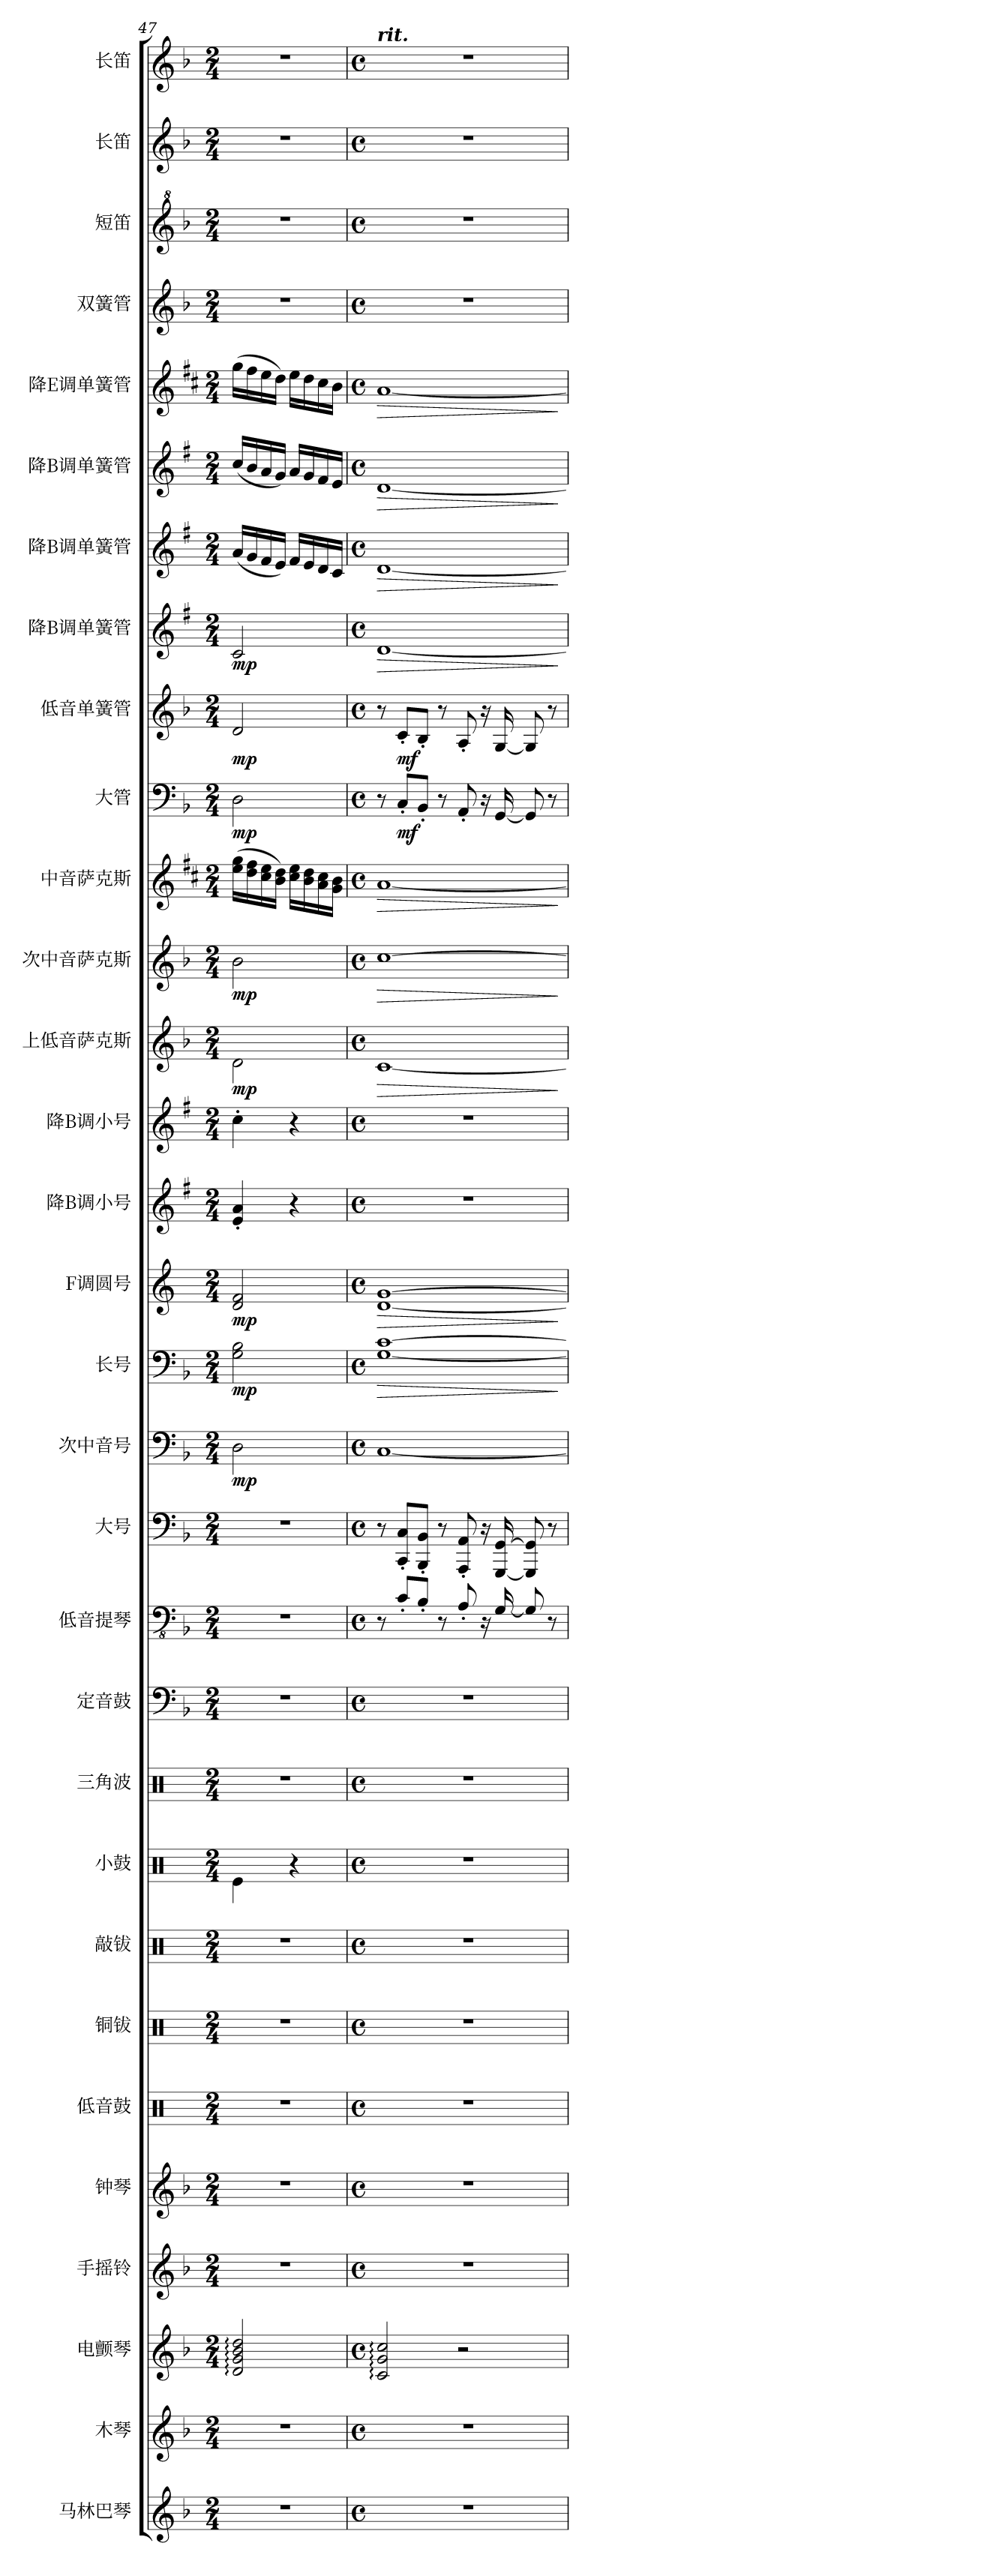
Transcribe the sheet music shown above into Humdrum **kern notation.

**kern	**kern	**kern	**kern	**kern	**kern	**kern	**kern	**kern	**kern	**kern	**kern	**dynam	**kern	**dynam	**kern	**dynam	**kern	**dynam	**kern	**dynam	**kern	**kern	**kern	**dynam	**kern	**dynam	**kern	**dynam	**kern	**dynam	**kern	**dynam	**kern	**dynam	**kern	**dynam	**kern	**dynam	**kern	**dynam	**kern	**kern	**kern	**kern
*part31	*part30	*part29	*part28	*part27	*part26	*part25	*part24	*part23	*part22	*part21	*part20	*part20	*part19	*part19	*part18	*part18	*part17	*part17	*part16	*part16	*part15	*part14	*part13	*part13	*part12	*part12	*part11	*part11	*part10	*part10	*part9	*part9	*part8	*part8	*part7	*part7	*part6	*part6	*part5	*part5	*part4	*part3	*part2	*part1
*staff31	*staff30	*staff29	*staff28	*staff27	*staff26	*staff25	*staff24	*staff23	*staff22	*staff21	*staff20	*staff20	*staff19	*staff19	*staff18	*staff18	*staff17	*staff17	*staff16	*staff16	*staff15	*staff14	*staff13	*staff13	*staff12	*staff12	*staff11	*staff11	*staff10	*staff10	*staff9	*staff9	*staff8	*staff8	*staff7	*staff7	*staff6	*staff6	*staff5	*staff5	*staff4	*staff3	*staff2	*staff1
*I"马林巴琴	*I"木琴	*I"电颤琴	*I"手摇铃	*I"钟琴	*I"低音鼓	*I"铜钹	*I"敲钹	*I"小鼓	*I"三角波	*I"定音鼓	*I"低音提琴	*	*I"大号	*	*I"次中音号	*	*I"长号	*	*I"F调圆号	*	*I"降B调小号	*I"降B调小号	*I"上低音萨克斯	*	*I"次中音萨克斯	*	*I"中音萨克斯	*	*I"大管	*	*I"低音单簧管	*	*I"降B调单簧管	*	*I"降B调单簧管	*	*I"降B调单簧管	*	*I"降E调单簧管	*	*I"双簧管	*I"短笛	*I"长笛	*I"长笛
*clefG2	*clefG2	*clefG2	*clefG2	*clefG2	*clefX	*clefX	*clefX	*clefX	*clefX	*clefF4	*clefFv4	*	*clefF4	*	*clefF4	*	*clefF4	*	*clefG2	*	*clefG2	*clefG2	*clefG2	*	*clefG2	*	*clefG2	*	*clefF4	*	*clefG2	*	*clefG2	*	*clefG2	*	*clefG2	*	*clefG2	*	*clefG2	*clefG^2	*clefG2	*clefG2
*	*ITrd-7c-12	*	*	*ITrd-14c-24	*	*	*	*	*	*	*ITrd7c12	*	*	*	*	*	*	*	*ITrd4c7	*	*ITrd1c2	*ITrd1c2	*ITrd12c21	*	*ITrd8c14	*	*ITrd5c9	*	*	*	*ITrd8c14	*	*ITrd1c2	*	*ITrd1c2	*	*ITrd1c2	*	*ITrd-2c-3	*	*	*ITrd-7c-12	*	*
*k[b-]	*k[b-]	*k[b-]	*k[b-]	*k[b-]	*k[]	*k[]	*k[]	*k[]	*k[]	*k[b-]	*k[b-]	*	*k[b-]	*	*k[b-]	*	*k[b-]	*	*k[b-]	*	*k[b-]	*k[b-]	*k[b-]	*	*k[b-]	*	*k[b-]	*	*k[b-]	*	*k[b-]	*	*k[b-]	*	*k[b-]	*	*k[b-]	*	*k[b-]	*	*k[b-]	*k[b-]	*k[b-]	*k[b-]
*M2/4	*M2/4	*M2/4	*M2/4	*M2/4	*M2/4	*M2/4	*M2/4	*M2/4	*M2/4	*M2/4	*M2/4	*	*M2/4	*	*M2/4	*	*M2/4	*	*M2/4	*	*M2/4	*M2/4	*M2/4	*	*M2/4	*	*M2/4	*	*M2/4	*	*M2/4	*	*M2/4	*	*M2/4	*	*M2/4	*	*M2/4	*	*M2/4	*M2/4	*M2/4	*M2/4
=47	=47	=47	=47	=47	=47	=47	=47	=47	=47	=47	=47	=47	=47	=47	=47	=47	=47	=47	=47	=47	=47	=47	=47	=47	=47	=47	=47	=47	=47	=47	=47	=47	=47	=47	=47	=47	=47	=47	=47	=47	=47	=47	=47	=47
!	!	!	!	!	!	!	!	!	!	!	!	!	!	!	!	!LO:DY:b	!	!LO:DY:b	!	!LO:DY:b	!	!	!	!LO:DY:b	!	!LO:DY:b	!	!	!	!LO:DY:b	!	!LO:DY:b	!	!LO:DY:b	!	!	!	!	!	!	!	!	!	!
2r	2r	2d/: 2g/: 2b-/: 2dd/:	2r	2r	2r	2r	2r	4Re\	2r	2r	2r	.	2r	.	2D\	mp	2G\ 2B-\	mp	2G/ 2B-/	mp	4d/' 4g/'	4b-'\	2D\	mp	2B-\	mp	(16g\ 16b-\LL	.	2D\	mp	2D/	mp	2B-/	mp	(16g/LL	.	(16b-/LL	.	(16bb-\LL	.	2r	2r	2r	2r
.	.	.	.	.	.	.	.	.	.	.	.	.	.	.	.	.	.	.	.	.	.	.	.	.	.	.	16f\ 16a\	.	.	.	.	.	.	.	16f/	.	16a/	.	16aa\	.	.	.	.	.
.	.	.	.	.	.	.	.	.	.	.	.	.	.	.	.	.	.	.	.	.	.	.	.	.	.	.	16e\ 16g\	.	.	.	.	.	.	.	16e/	.	16g/	.	16gg\	.	.	.	.	.
.	.	.	.	.	.	.	.	.	.	.	.	.	.	.	.	.	.	.	.	.	.	.	.	.	.	.	16d\ 16f\JJ)	.	.	.	.	.	.	.	16d/JJ)	.	16f/JJ)	.	16ff\JJ)	.	.	.	.	.
.	.	.	.	.	.	.	.	4r	.	.	.	.	.	.	.	.	.	.	.	.	4r	4r	.	.	.	.	16e\ 16g\LL	.	.	.	.	.	.	.	16e/LL	.	16g/LL	.	16gg\LL	.	.	.	.	.
.	.	.	.	.	.	.	.	.	.	.	.	.	.	.	.	.	.	.	.	.	.	.	.	.	.	.	16d\ 16f\	.	.	.	.	.	.	.	16d/	.	16f/	.	16ff\	.	.	.	.	.
.	.	.	.	.	.	.	.	.	.	.	.	.	.	.	.	.	.	.	.	.	.	.	.	.	.	.	16c\ 16e\	.	.	.	.	.	.	.	16c/	.	16e/	.	16ee\	.	.	.	.	.
.	.	.	.	.	.	.	.	.	.	.	.	.	.	.	.	.	.	.	.	.	.	.	.	.	.	.	16B-\ 16d\JJ	.	.	.	.	.	.	.	16B-/JJ	.	16d/JJ	.	16dd\JJ	.	.	.	.	.
!!LO:PB:g=z
=48	=48	=48	=48	=48	=48	=48	=48	=48	=48	=48	=48	=48	=48	=48	=48	=48	=48	=48	=48	=48	=48	=48	=48	=48	=48	=48	=48	=48	=48	=48	=48	=48	=48	=48	=48	=48	=48	=48	=48	=48	=48	=48	=48	=48
*M4/4	*M4/4	*M4/4	*M4/4	*M4/4	*M4/4	*M4/4	*M4/4	*M4/4	*M4/4	*M4/4	*M4/4	*	*M4/4	*	*M4/4	*	*M4/4	*	*M4/4	*	*M4/4	*M4/4	*M4/4	*	*M4/4	*	*M4/4	*	*M4/4	*	*M4/4	*	*M4/4	*	*M4/4	*	*M4/4	*	*M4/4	*	*M4/4	*M4/4	*M4/4	*M4/4
*met(c)	*met(c)	*met(c)	*met(c)	*met(c)	*met(c)	*met(c)	*met(c)	*met(c)	*met(c)	*met(c)	*met(c)	*	*met(c)	*	*met(c)	*	*met(c)	*	*met(c)	*	*met(c)	*met(c)	*met(c)	*	*met(c)	*	*met(c)	*	*met(c)	*	*met(c)	*	*met(c)	*	*met(c)	*	*met(c)	*	*met(c)	*	*met(c)	*met(c)	*met(c)	*met(c)
!	!	!	!	!	!	!	!	!	!	!	!	!	!	!	!	!	!	!	!	!	!	!	!	!	!	!	!	!	!	!	!	!	!	!	!	!	!	!	!	!	!	!	!	!LO:TX:a:Bi:t=rit.
!	!	!	!	!	!	!	!	!	!	!	!	!	!	!	!	!	!	!LO:HP:b	!	!LO:HP:b	!	!	!	!LO:HP:b	!	!LO:HP:b	!	!LO:HP:b	!	!	!	!	!	!LO:HP:b	!	!LO:HP:b	!	!LO:HP:b	!	!LO:HP:b	!	!	!	!
1r	1r	2c/: 2g/: 2cc/:	1r	1r	1r	1r	1r	1r	1r	1r	8r	.	8r	.	[1C	.	[1G [1c	>	[1G [1c	>	1r	1r	[1C	>	[1c	>	[1c	>	8r	.	8r	.	[1c	>	[1c	>	[1c	>	[1cc	>	1r	1r	1r	1r
!	!	!	!	!	!	!	!	!	!	!	!	!LO:DY:b	!	!	!	!	!	!	!	!	!	!	!	!	!	!	!	!	!	!	!	!	!	!	!	!	!	!	!	!	!	!	!	!
!	!	!	!	!	!	!	!	!	!	!	!	!LO:DY:n=1:b	!	!LO:DY:b	!	!	!	!	!	!	!	!	!	!	!	!	!	!	!	!	!	!	!	!	!	!	!	!	!	!	!	!	!	!
!	!	!	!	!	!	!	!	!	!	!	!	!	!	!LO:DY:n=1:b	!	!	!	!	!	!	!	!	!	!	!	!	!	!	!	!LO:DY:b	!	!LO:DY:b	!	!	!	!	!	!	!	!	!	!	!	!
.	.	.	.	.	.	.	.	.	.	.	8CC'/L	mp mf	8CC/' 8C/'L	mp mf	.	.	.	.	.	.	.	.	.	.	.	.	.	.	8C'/L	mf	8C'/L	mf	.	.	.	.	.	.	.	.	.	.	.	.
.	.	.	.	.	.	.	.	.	.	.	8BBB-'/J	.	8BBB-/' 8BB-/'J	.	.	.	.	.	.	.	.	.	.	.	.	.	.	.	8BB-'/J	.	8BB-'/J	.	.	.	.	.	.	.	.	.	.	.	.	.
.	.	.	.	.	.	.	.	.	.	.	8r	.	8r	.	.	.	.	.	.	.	.	.	.	.	.	.	.	.	8r	.	8r	.	.	.	.	.	.	.	.	.	.	.	.	.
.	.	2r	.	.	.	.	.	.	.	.	8AAA'/	.	8AAA/' 8AA/'	.	.	.	.	.	.	.	.	.	.	.	.	.	.	.	8AA'/	.	8AA'/	.	.	.	.	.	.	.	.	.	.	.	.	.
.	.	.	.	.	.	.	.	.	.	.	16r	.	16r	.	.	.	.	.	.	.	.	.	.	.	.	.	.	.	16r	.	16r	.	.	.	.	.	.	.	.	.	.	.	.	.
.	.	.	.	.	.	.	.	.	.	.	[16GGG/	.	[16GGG/ [16GG/	.	.	.	.	.	.	.	.	.	.	.	.	.	.	.	[16GG/	.	[16GG/	.	.	.	.	.	.	.	.	.	.	.	.	.
.	.	.	.	.	.	.	.	.	.	.	8GGG/]	.	8GGG/] 8GG/]	.	.	.	.	.	.	.	.	.	.	.	.	.	.	.	8GG/]	.	8GG/]	.	.	.	.	.	.	.	.	.	.	.	.	.
.	.	.	.	.	.	.	.	.	.	.	8r	.	8r	.	.	.	.	.	.	.	.	.	.	.	.	.	.	.	8r	.	8r	.	.	.	.	.	.	.	.	.	.	.	.	.
.	.	.	.	.	.	.	.	.	.	.	.	.	.	.	.	.	.	]	.	]	.	.	.	]	.	]	.	]	.	.	.	.	.	]	.	]	.	]	.	]	.	.	.	.
=	=	=	=	=	=	=	=	=	=	=	=	=	=	=	=	=	=	=	=	=	=	=	=	=	=	=	=	=	=	=	=	=	=	=	=	=	=	=	=	=	=	=	=	=
*-	*-	*-	*-	*-	*-	*-	*-	*-	*-	*-	*-	*-	*-	*-	*-	*-	*-	*-	*-	*-	*-	*-	*-	*-	*-	*-	*-	*-	*-	*-	*-	*-	*-	*-	*-	*-	*-	*-	*-	*-	*-	*-	*-	*-
